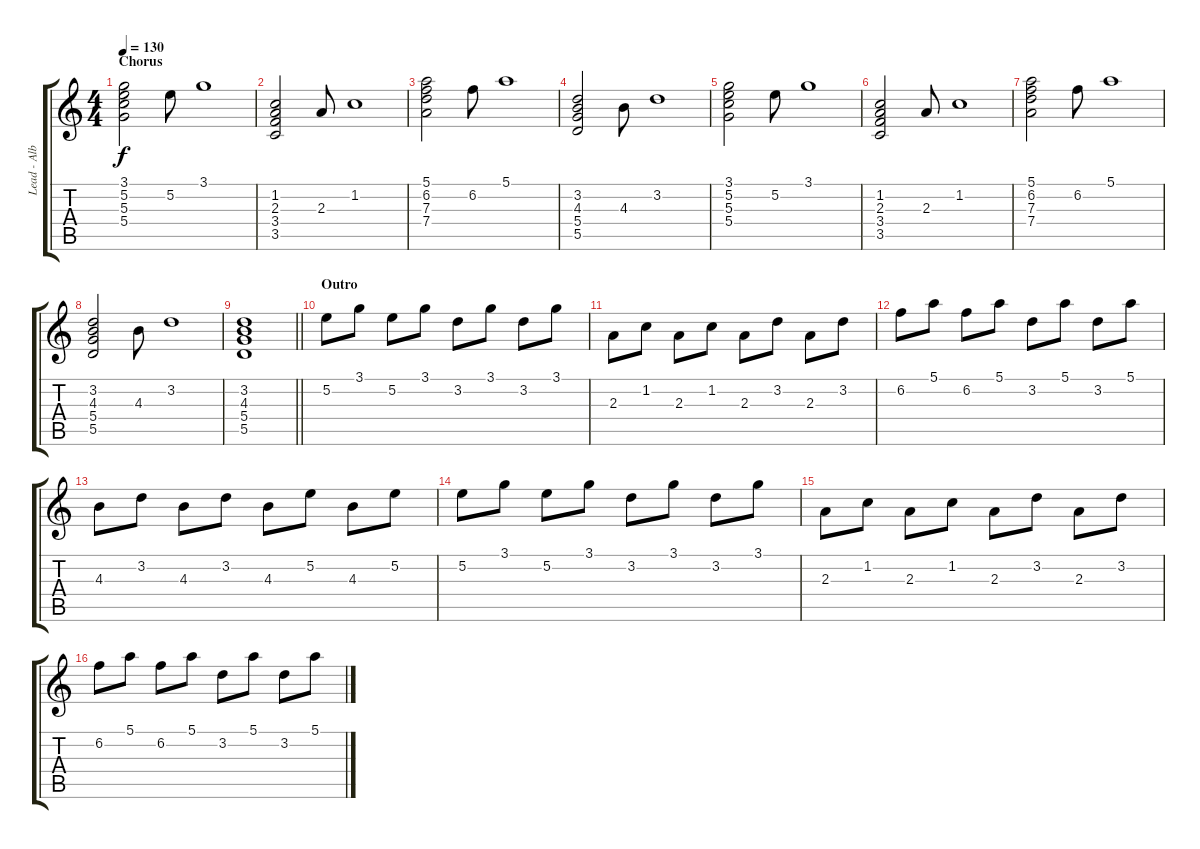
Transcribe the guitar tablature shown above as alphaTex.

\track ("Lead - Albert" "Lead - Alb") {instrument distortionguitar}
\staff {score tabs}
\tuning (E4 B3 G3 D3 A2 E2) {hide}
\ts (4 4)
\section ("" "Chorus")
\tempo 130
\clef g2
\ks c
(3.1 5.2 5.3 5.4).2{dy f} 5.2.8 3.1.1 |
(1.2 2.3 3.4 3.5).2 2.3.8 1.2.1 |
(5.1 6.2 7.3 7.4).2 6.2.8 5.1.1 |
(3.2 4.3 5.4 5.5).2 4.3.8 3.2.1 |
(3.1 5.2 5.3 5.4).2 5.2.8 3.1.1 |
(1.2 2.3 3.4 3.5).2 2.3.8 1.2.1 |
(5.1 6.2 7.3 7.4).2 6.2.8 5.1.1 |
(3.2 4.3 5.4 5.5).2 4.3.8 3.2.1 |
\barLineRight lightlight
(3.2 4.3 5.4 5.5).1 |
\section ("" "Outro")
5.2.8 3.1.8 5.2.8 3.1.8 3.2.8 3.1.8 3.2.8 3.1.8 |
2.3.8 1.2.8 2.3.8 1.2.8 2.3.8 3.2.8 2.3.8 3.2.8 |
6.2.8 5.1.8 6.2.8 5.1.8 3.2.8 5.1.8 3.2.8 5.1.8 |
4.3.8 3.2.8 4.3.8 3.2.8 4.3.8 5.2.8 4.3.8 5.2.8 |
5.2.8 3.1.8 5.2.8 3.1.8 3.2.8 3.1.8 3.2.8 3.1.8 |
2.3.8 1.2.8 2.3.8 1.2.8 2.3.8 3.2.8 2.3.8 3.2.8 |
6.2.8 5.1.8 6.2.8 5.1.8 3.2.8 5.1.8 3.2.8 5.1.8
